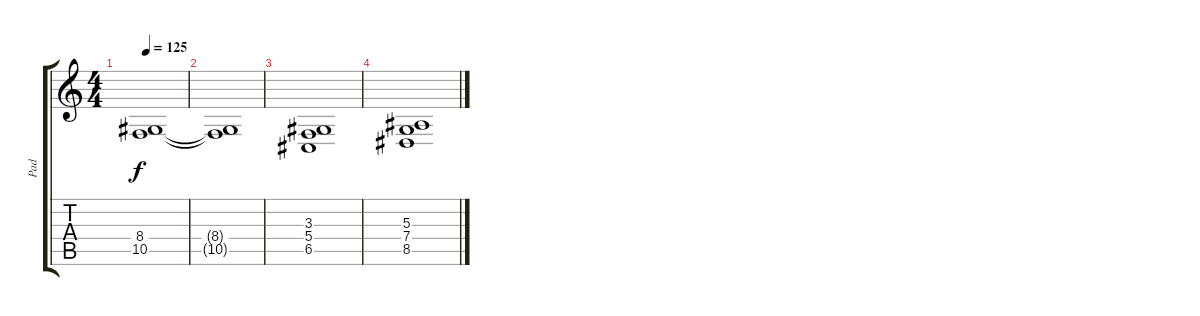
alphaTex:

\track ("Pad" "Pad") {instrument synthstrings2}
\staff {score tabs}
\tuning (D4 A3 F3 C3 G2 D2) {hide}
\ts (4 4)
\tempo 125
\clef g2
\ks c
(8.4 10.5).1{dy f volume 8} |
(8.4{t} 10.5{t}).1 |
(3.3 5.4 6.5).1 |
(5.3 7.4 8.5).1
